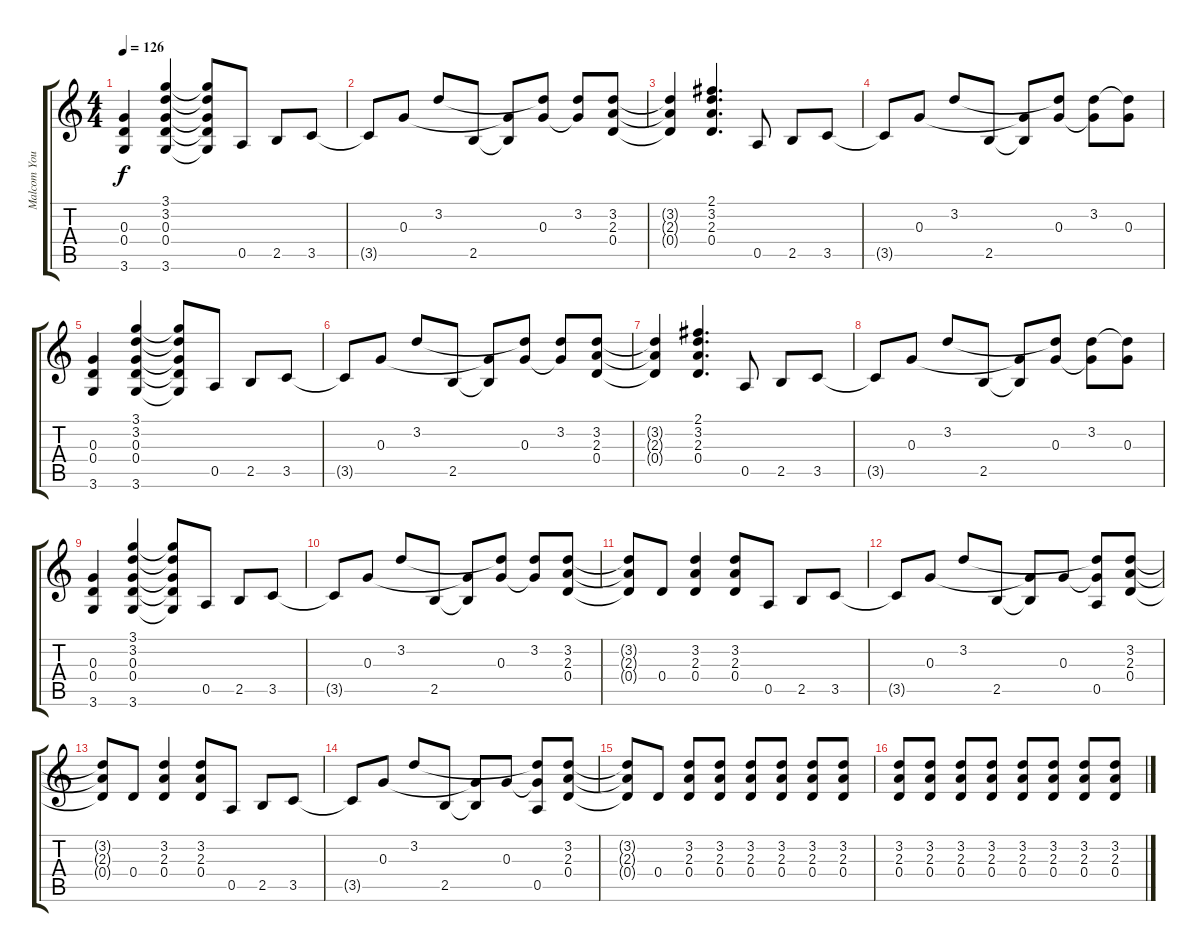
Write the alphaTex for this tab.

\track ("Malcom Young (Guitar)" "Malcom You") {instrument overdrivenguitar}
\staff {score tabs}
\tuning (E4 B3 G3 D3 A2 E2) {hide}
\ts (4 4)
\tempo 126
\clef g2
\ks c
(0.3 0.4 3.6).4{dy f} (3.1 3.2 0.3 0.4 3.6).4 (3.1{t} 3.2{t} 0.3{t} 0.4{t} 3.6{t}).8 0.5.8 2.5.8 3.5.8 |
3.5{t}.8 0.3.8 3.2.8 2.5.8 (0.3{t} 2.5{t}).8 (3.2{t} 0.3).8 (3.2 0.3{t}).8 (3.2 2.3 0.4).8 |
(3.2{t} 2.3{t} 0.4{t}).4 (2.1 3.2 2.3 0.4).4{d} 0.5.8 2.5.8 3.5.8 |
3.5{t}.8 0.3.8 3.2.8 2.5.8 (0.3{t} 2.5{t}).8 (3.2{t} 0.3).8 (3.2 0.3{t}).8 (3.2{t} 0.3).8 |
(0.3 0.4 3.6).4 (3.1 3.2 0.3 0.4 3.6).4 (3.1{t} 3.2{t} 0.3{t} 0.4{t} 3.6{t}).8 0.5.8 2.5.8 3.5.8 |
3.5{t}.8 0.3.8 3.2.8 2.5.8 (0.3{t} 2.5{t}).8 (3.2{t} 0.3).8 (3.2 0.3{t}).8 (3.2 2.3 0.4).8 |
(3.2{t} 2.3{t} 0.4{t}).4 (2.1 3.2 2.3 0.4).4{d} 0.5.8 2.5.8 3.5.8 |
3.5{t}.8 0.3.8 3.2.8 2.5.8 (0.3{t} 2.5{t}).8 (3.2{t} 0.3).8 (3.2 0.3{t}).8 (3.2{t} 0.3).8 |
(0.3 0.4 3.6).4 (3.1 3.2 0.3 0.4 3.6).4 (3.1{t} 3.2{t} 0.3{t} 0.4{t} 3.6{t}).8 0.5.8 2.5.8 3.5.8 |
3.5{t}.8 0.3.8 3.2.8 2.5.8 (0.3{t} 2.5{t}).8 (3.2{t} 0.3).8 (3.2 0.3{t}).8 (3.2 2.3 0.4).8 |
(3.2{t} 2.3{t} 0.4{t}).8 0.4.8 (3.2 2.3 0.4).4 (3.2 2.3 0.4).8 0.5.8 2.5.8 3.5.8 |
3.5{t}.8 0.3.8 3.2.8 2.5.8 (0.3{t} 2.5{t}).8 0.3.8 (3.2{t} 0.3{t} 0.5).8 (3.2 2.3 0.4).8 |
(3.2{t} 2.3{t} 0.4{t}).8 0.4.8 (3.2 2.3 0.4).4 (3.2 2.3 0.4).8 0.5.8 2.5.8 3.5.8 |
3.5{t}.8 0.3.8 3.2.8 2.5.8 (0.3{t} 2.5{t}).8 0.3.8 (3.2{t} 0.3{t} 0.5).8 (3.2 2.3 0.4).8 |
(3.2{t} 2.3{t} 0.4{t}).8 0.4.8 (3.2 2.3 0.4).8 (3.2 2.3 0.4).8 (3.2 2.3 0.4).8 (3.2 2.3 0.4).8 (3.2 2.3 0.4).8 (3.2 2.3 0.4).8 |
(3.2 2.3 0.4).8 (3.2 2.3 0.4).8 (3.2 2.3 0.4).8 (3.2 2.3 0.4).8 (3.2 2.3 0.4).8 (3.2 2.3 0.4).8 (3.2 2.3 0.4).8 (3.2 2.3 0.4).8
